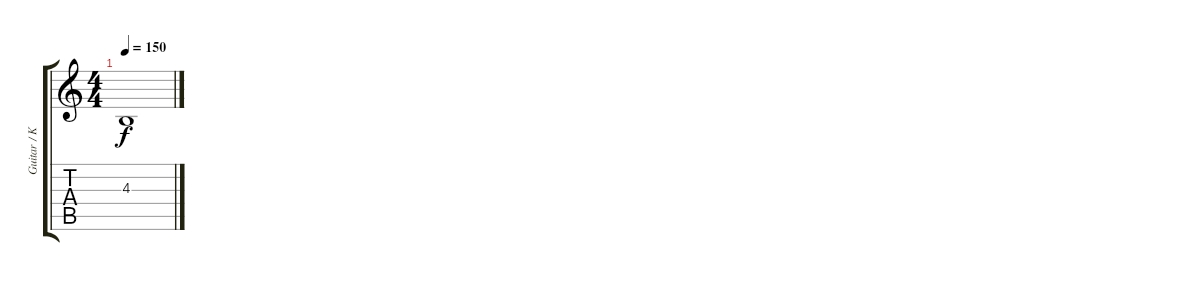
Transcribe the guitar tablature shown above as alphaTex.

\track ("Guitar / Keyboard" "Guitar / K") {instrument tremolostrings}
\staff {score tabs}
\tuning (E4 B3 G3 D3 A2 E2) {hide}
\ts (4 4)
\tempo 150
\clef g2
\ks c
4.3.1{dy f}
